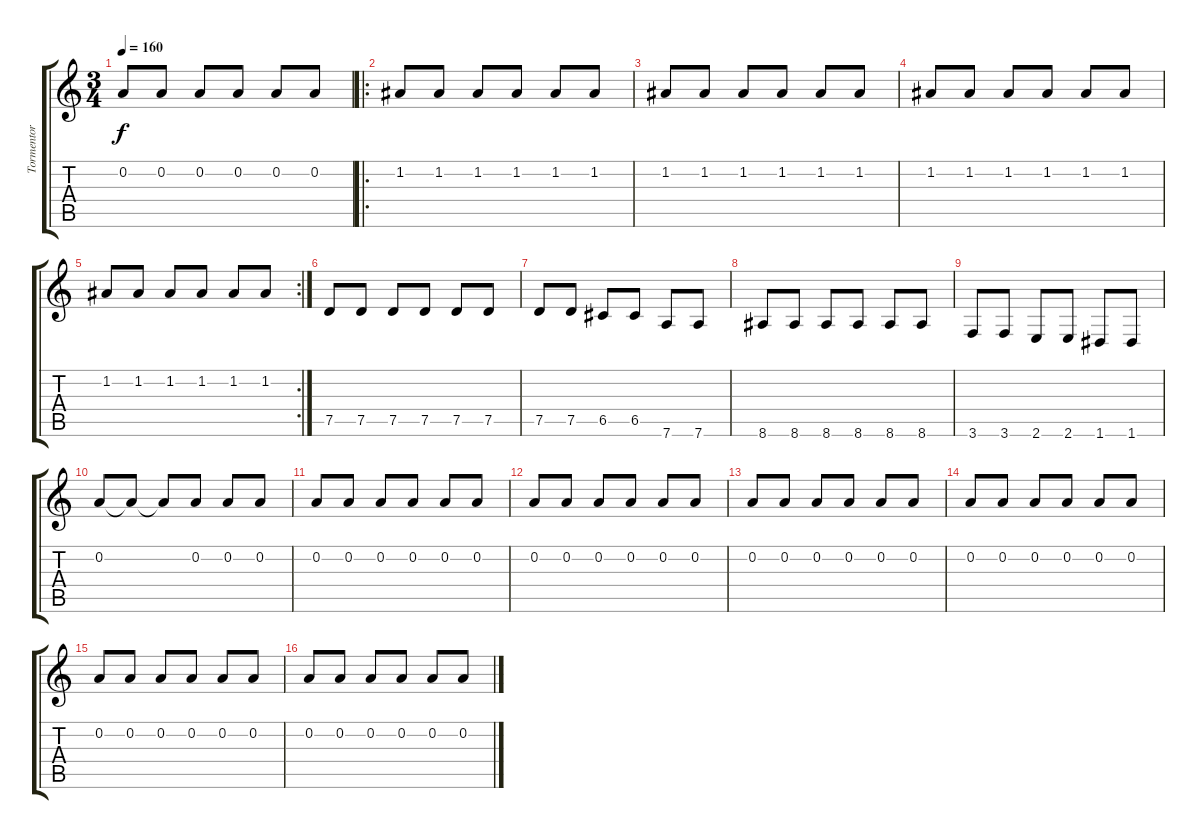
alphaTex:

\track ("Tormentor" "Tormentor") {instrument distortionguitar}
\staff {score tabs}
\tuning (D4 A3 F3 C3 G2 D2) {hide}
\ts (3 4)
\tempo 160
\clef g2
\ks c
0.2.8{dy f} 0.2.8 0.2.8 0.2.8 0.2.8 0.2.8 |
\ro
1.2.8 1.2.8 1.2.8 1.2.8 1.2.8 1.2.8 |
1.2.8 1.2.8 1.2.8 1.2.8 1.2.8 1.2.8 |
1.2.8 1.2.8 1.2.8 1.2.8 1.2.8 1.2.8 |
\rc 2
1.2.8 1.2.8 1.2.8 1.2.8 1.2.8 1.2.8 |
7.5.8 7.5.8 7.5.8 7.5.8 7.5.8 7.5.8 |
7.5.8 7.5.8 6.5.8 6.5.8 7.6.8 7.6.8 |
8.6.8 8.6.8 8.6.8 8.6.8 8.6.8 8.6.8 |
3.6.8 3.6.8 2.6.8 2.6.8 1.6.8 1.6.8 |
0.2.8 0.2{t}.8 0.2{t}.8 0.2.8 0.2.8 0.2.8 |
0.2.8 0.2.8 0.2.8 0.2.8 0.2.8 0.2.8 |
0.2.8 0.2.8 0.2.8 0.2.8 0.2.8 0.2.8 |
0.2.8 0.2.8 0.2.8 0.2.8 0.2.8 0.2.8 |
0.2.8 0.2.8 0.2.8 0.2.8 0.2.8 0.2.8 |
0.2.8 0.2.8 0.2.8 0.2.8 0.2.8 0.2.8 |
0.2.8 0.2.8 0.2.8 0.2.8 0.2.8 0.2.8
